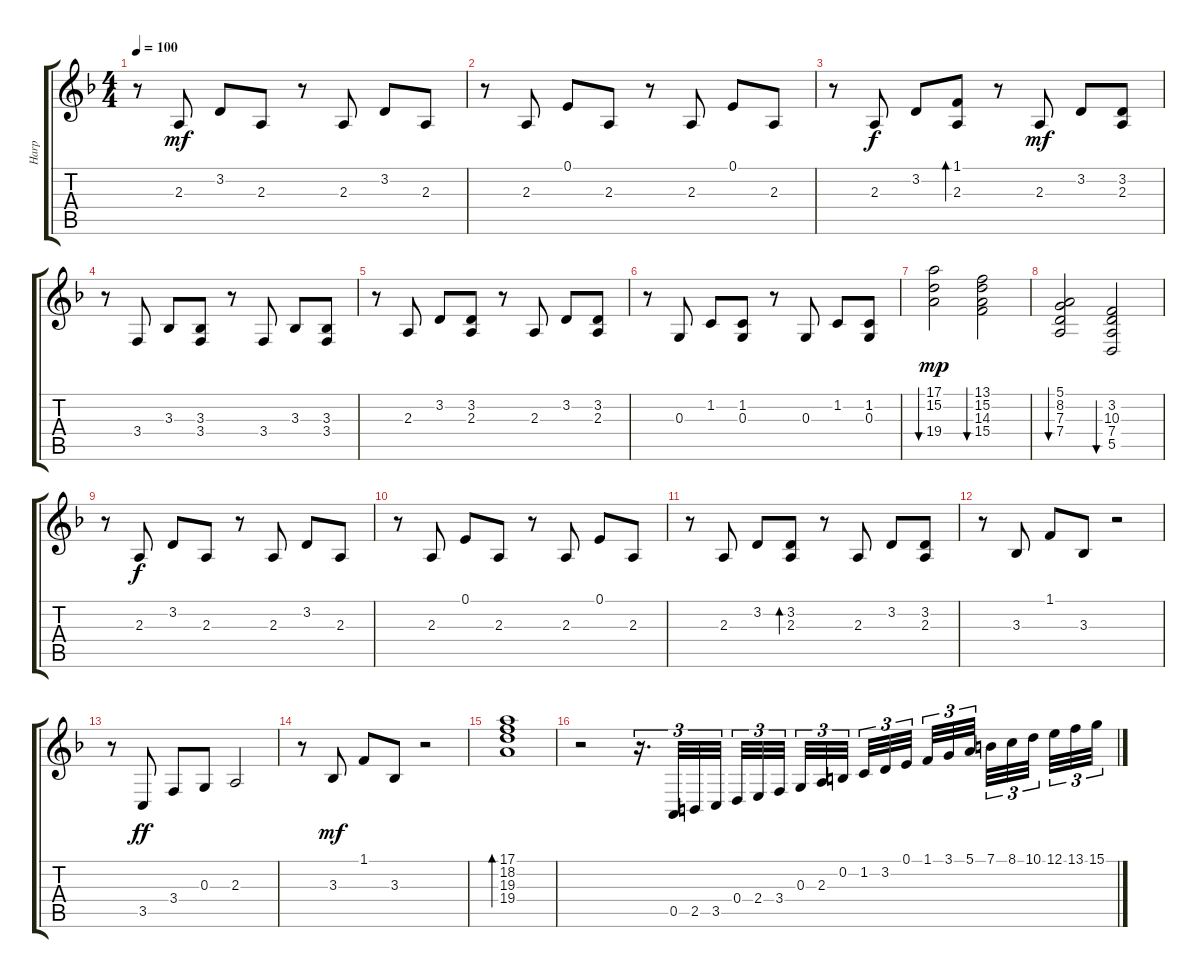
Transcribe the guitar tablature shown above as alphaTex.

\track ("Harp" "Harp") {instrument orchestralharp}
\staff {score tabs}
\tuning (E4 B3 G3 D3 A2 E2) {hide}
\ts (4 4)
\tempo 100
\clef g2
\ks dminor
r.8{dy mp} 2.3.8{dy mf} 3.2.8 2.3.8 r.8 2.3.8 3.2.8 2.3.8 |
r.8 2.3.8 0.1.8 2.3.8 r.8 2.3.8 0.1.8 2.3.8 |
r.8 2.3.8{dy f} 3.2.8 (1.1 2.3).8{bd 240} r.8 2.3.8{dy mf} 3.2.8 (3.2 2.3).8 |
r.8 3.4.8 3.3.8 (3.3 3.4).8 r.8 3.4.8 3.3.8 (3.3 3.4).8 |
r.8 2.3.8 3.2.8 (3.2 2.3).8 r.8 2.3.8 3.2.8 (3.2 2.3).8 |
r.8 0.3.8 1.2.8 (1.2 0.3).8 r.8 0.3.8 1.2.8 (1.2 0.3).8 |
(17.1 15.2 19.4).2{bu 240 dy mp} (13.1 15.2 14.3 15.4).2{bu 240} |
(5.1 8.2 7.3 7.4).2{bu 240} (3.2 10.3 7.4 5.5).2{bu 240} |
r.8 2.3.8{dy f} 3.2.8 2.3.8 r.8 2.3.8 3.2.8 2.3.8 |
r.8 2.3.8 0.1.8 2.3.8 r.8 2.3.8 0.1.8 2.3.8 |
r.8 2.3.8 3.2.8 (3.2 2.3).8{bd 240} r.8 2.3.8 3.2.8 (3.2 2.3).8 |
r.8 3.3.8 1.1.8 3.3.8 r.2 |
r.8 3.5.8{dy ff} 3.4.8 0.3.8 2.3.2 |
r.8 3.3.8{dy mf} 1.1.8 3.3.8 r.2 |
(17.1 18.2 19.3 19.4).1{bd 120} |
r.2 r.16{d tu (3 2)} 0.5.32{tu (3 2)} 2.5.32{tu (3 2)} 3.5.32{tu (3 2) beam splitsecondary} 0.4.32{tu (3 2)} 2.4.32{tu (3 2)} 3.4.32{tu (3 2) beam splitsecondary} 0.3.32{tu (3 2)} 2.3.32{tu (3 2)} 0.2.32{tu (3 2)} 1.2.32{tu (3 2)} 3.2.32{tu (3 2)} 0.1.32{tu (3 2) beam splitsecondary} 1.1.32{tu (3 2)} 3.1.32{tu (3 2)} 5.1.32{tu (3 2) beam splitsecondary} 7.1.32{tu (3 2)} 8.1.32{tu (3 2)} 10.1.32{tu (3 2) beam splitsecondary} 12.1.32{tu (3 2)} 13.1.32{tu (3 2)} 15.1.32{tu (3 2)}
